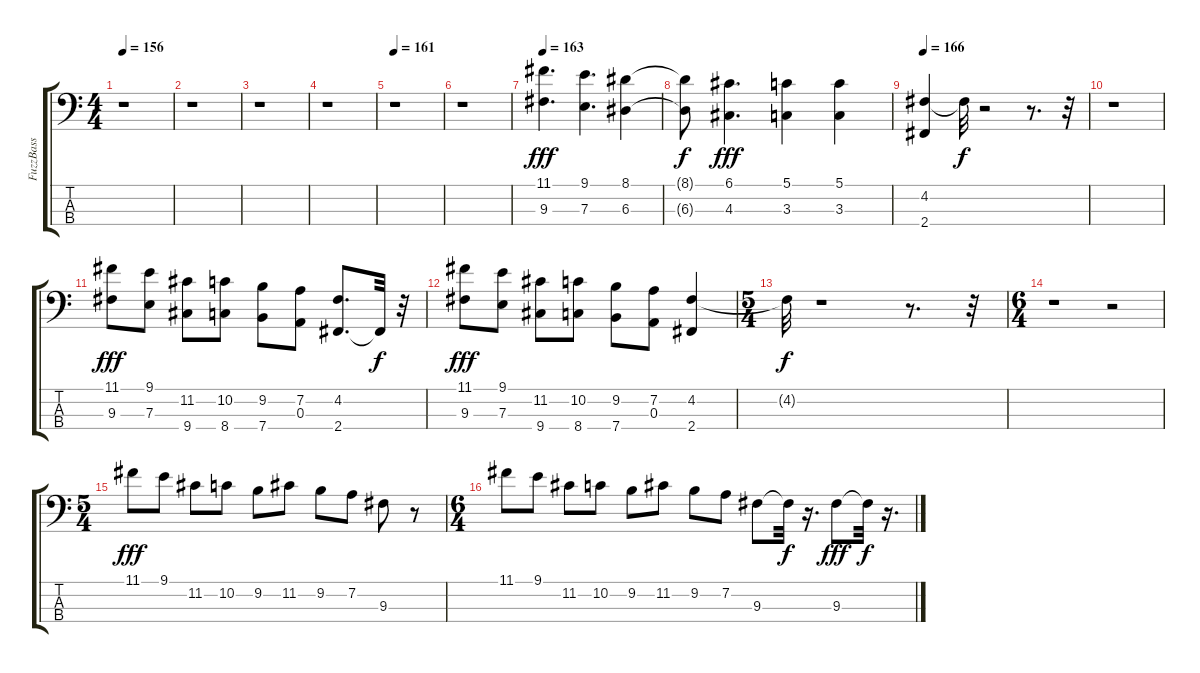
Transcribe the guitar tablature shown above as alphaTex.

\track ("FuzzBass" "FuzzBass") {instrument distortionguitar}
\staff {score tabs}
\tuning (G2 D2 A1 E1) {hide}
\ts (4 4)
\tempo 156
\clef f4
\ks c
r.1{dy fff} |
r.1 |
r.1 |
r.1 |
\tempo 161
r.1 |
r.1 |
\tempo 163
(11.1 9.3).4{d} (9.1 7.3).4{d} (8.1 6.3).4 |
(8.1{t} 6.3{t}).8{dy f} (6.1 4.3).4{d dy fff} (5.1 3.3).4 (5.1 3.3).4 |
\tempo 166
(4.2 2.4).4 4.2{t}.32{dy f} r.2 r.8{d} r.32 |
r.1 |
(11.1 9.3).8{dy fff} (9.1 7.3).8 (11.2 9.4).8 (10.2 8.4).8 (9.2 7.4).8 (7.2 0.3).8 (4.2 2.4).8{d} 2.4{t}.32{dy f} r.32 |
(11.1 9.3).8{dy fff} (9.1 7.3).8 (11.2 9.4).8 (10.2 8.4).8 (9.2 7.4).8 (7.2 0.3).8 (4.2 2.4).4 |
\ts (5 4)
4.2{t}.32{dy f} r.1 r.8{d} r.32 |
\ts (6 4)
r.1 r.2 |
\ts (5 4)
11.1.8{dy fff} 9.1.8 11.2.8 10.2.8 9.2.8 11.2.8 9.2.8 7.2.8 9.3.8 r.8 |
\ts (6 4)
11.1.8 9.1.8 11.2.8 10.2.8 9.2.8 11.2.8 9.2.8 7.2.8 9.3.8 9.3{t}.32{dy f} r.16{d} 9.3.8{dy fff} 9.3{t}.32{dy f} r.16{d}
